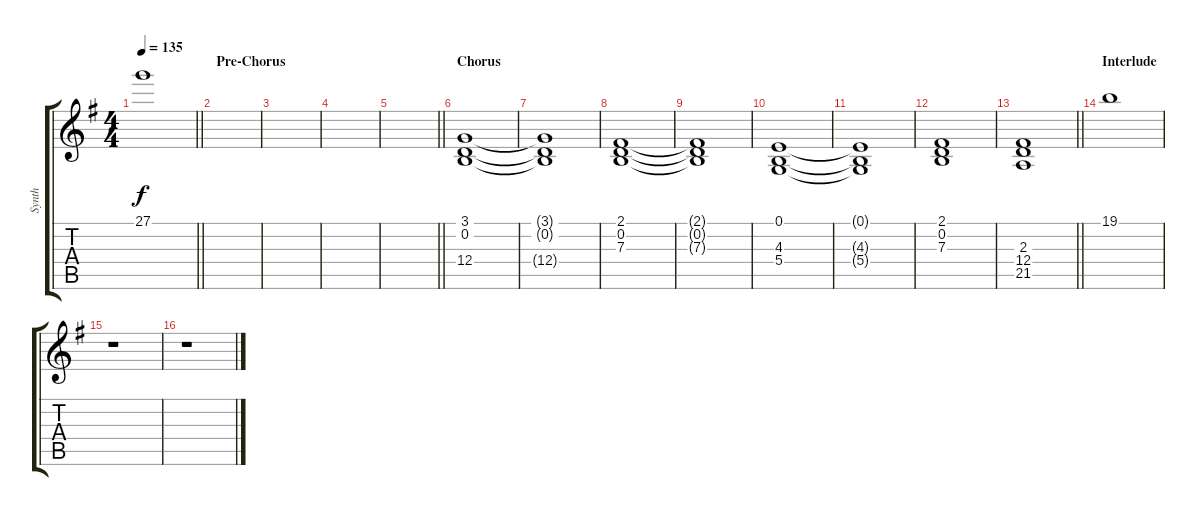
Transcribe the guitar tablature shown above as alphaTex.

\track ("Synth" "Synth") {instrument synthstrings2}
\staff {score tabs}
\tuning (E4 B3 G3 D3 A2 E2) {hide}
\ts (4 4)
\tempo 135
\clef g2
\barLineRight lightlight
\ks g
27.1{t}.1{dy f} |
\section ("" "Pre-Chorus")
|
|
|
\barLineRight lightlight
|
\section ("" "Chorus")
(3.1 0.2 12.4).1 |
(3.1{t} 0.2{t} 12.4{t}).1 |
(2.1 0.2 7.3).1 |
(2.1{t} 0.2{t} 7.3{t}).1 |
(0.1 4.3 5.4).1 |
(0.1{t} 4.3{t} 5.4{t}).1 |
(2.1 0.2 7.3).1 |
\barLineRight lightlight
(2.3 12.4 21.5).1 |
\section ("" "Interlude")
19.1.1{volume 0} |
r.1 |
r.1
